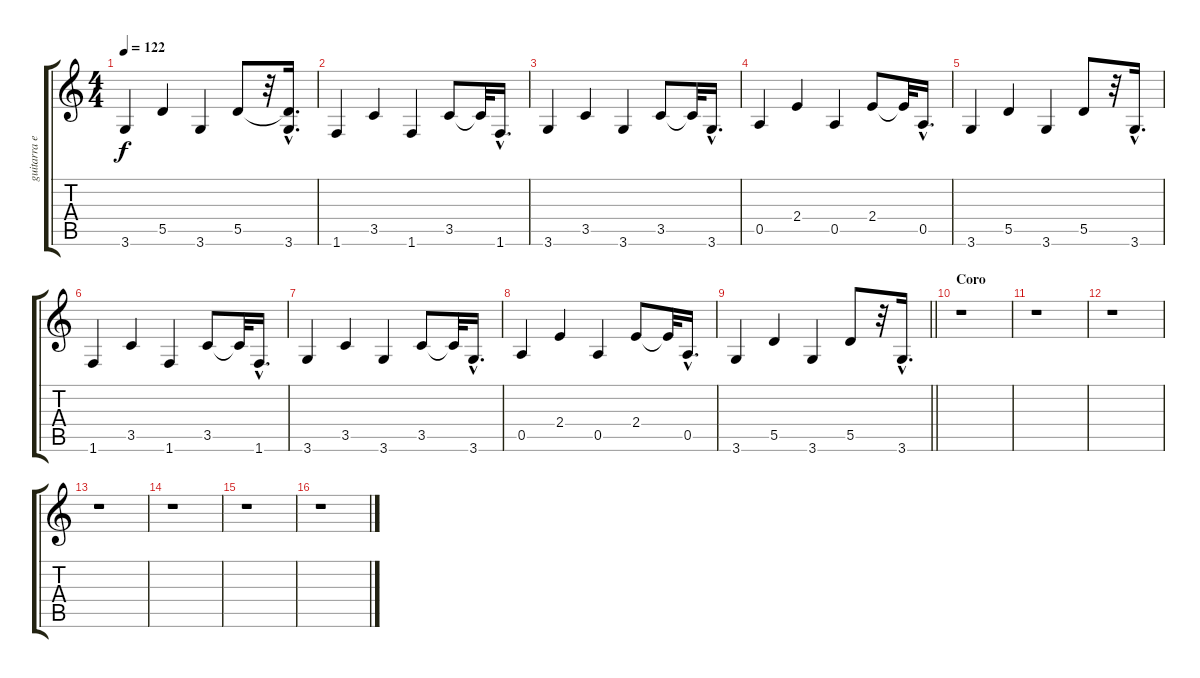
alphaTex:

\track ("guitarra electrica" "guitarra e") {instrument electricguitarclean}
\staff {score tabs}
\tuning (E4 B3 G3 D3 A2 E2) {hide}
\ts (4 4)
\tempo 122
\clef g2
\ks c
3.6.4{dy f} 5.5.4 3.6.4 5.5.8 r.32 (5.5{hac t} 3.6{hac}).16{d} |
1.6.4 3.5.4 1.6.4 3.5.8 3.5{t}.32 1.6{hac}.16{d} |
3.6.4 3.5.4 3.6.4 3.5.8 3.5{t}.32 3.6{hac}.16{d} |
0.5.4 2.4.4 0.5.4 2.4.8 2.4{t}.32 0.5{hac}.16{d} |
3.6.4 5.5.4 3.6.4 5.5.8 r.32 3.6{hac}.16{d} |
1.6.4 3.5.4 1.6.4 3.5.8 3.5{t}.32 1.6{hac}.16{d} |
3.6.4 3.5.4 3.6.4 3.5.8 3.5{t}.32 3.6{hac}.16{d} |
0.5.4 2.4.4 0.5.4 2.4.8 2.4{t}.32 0.5{hac}.16{d} |
\barLineRight lightlight
3.6.4 5.5.4 3.6.4 5.5.8 r.32 3.6{hac}.16{d} |
\section ("" "Coro")
r.1 |
r.1 |
r.1 |
r.1 |
r.1 |
r.1 |
r.1
